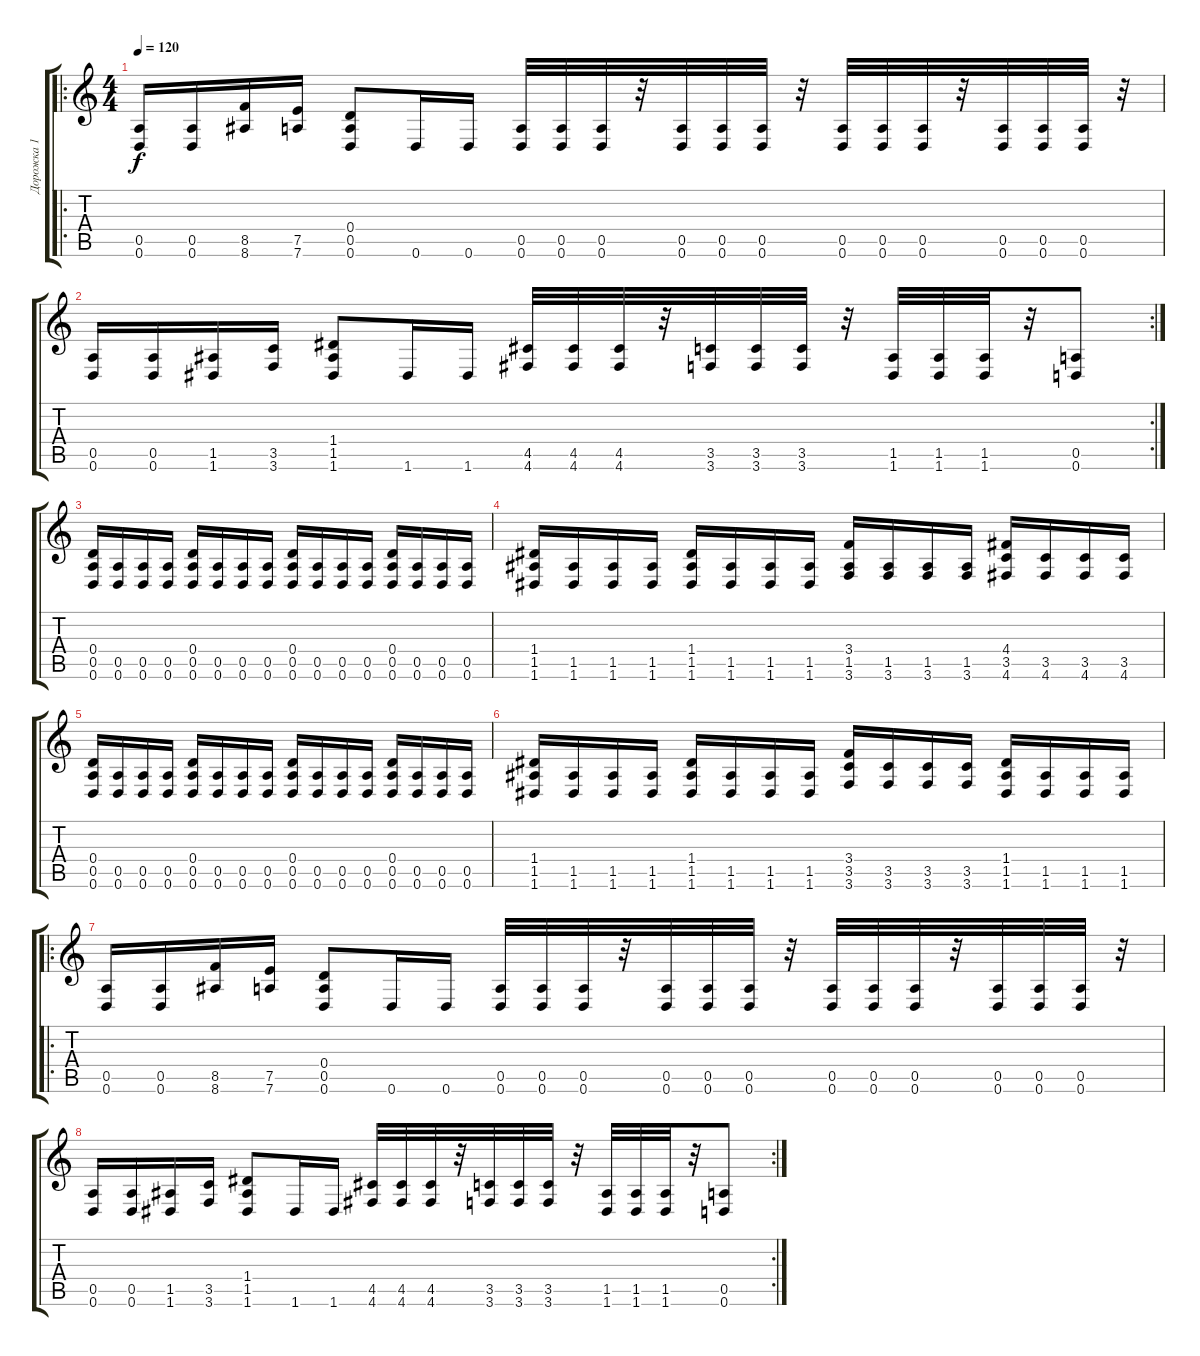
\track ("Дорожка 1" "Дорожка 1") {instrument distortionguitar}
\staff {score tabs}
\tuning (E4 B3 G3 D3 A2 D2) {hide}
\ro
\ts (4 4)
\tempo 120
\clef g2
\ks c
(0.5 0.6).16{dy f} (0.5 0.6).16 (8.5 8.6).16 (7.5 7.6).16 (0.4 0.5 0.6).8 0.6.16 0.6.16 (0.5 0.6).32 (0.5 0.6).32 (0.5 0.6).32 r.32 (0.5 0.6).32 (0.5 0.6).32 (0.5 0.6).32 r.32 (0.5 0.6).32 (0.5 0.6).32 (0.5 0.6).32 r.32 (0.5 0.6).32 (0.5 0.6).32 (0.5 0.6).32 r.32 |
\rc 2
(0.5 0.6).16 (0.5 0.6).16 (1.5 1.6).16 (3.5 3.6).16 (1.4 1.5 1.6).8 1.6.16 1.6.16 (4.5 4.6).32 (4.5 4.6).32 (4.5 4.6).32 r.32 (3.5 3.6).32 (3.5 3.6).32 (3.5 3.6).32 r.32 (1.5 1.6).32 (1.5 1.6).32 (1.5 1.6).32 r.32 (0.5 0.6).8 |
(0.4 0.5 0.6).16 (0.5 0.6).16 (0.5 0.6).16 (0.5 0.6).16 (0.4 0.5 0.6).16 (0.5 0.6).16 (0.5 0.6).16 (0.5 0.6).16 (0.4 0.5 0.6).16 (0.5 0.6).16 (0.5 0.6).16 (0.5 0.6).16 (0.4 0.5 0.6).16 (0.5 0.6).16 (0.5 0.6).16 (0.5 0.6).16 |
(1.4 1.5 1.6).16 (1.5 1.6).16 (1.5 1.6).16 (1.5 1.6).16 (1.4 1.5 1.6).16 (1.5 1.6).16 (1.5 1.6).16 (1.5 1.6).16 (3.4 1.5 3.6).16 (1.5 3.6).16 (1.5 3.6).16 (1.5 3.6).16 (4.4 3.5 4.6).16 (3.5 4.6).16 (3.5 4.6).16 (3.5 4.6).16 |
(0.4 0.5 0.6).16 (0.5 0.6).16 (0.5 0.6).16 (0.5 0.6).16 (0.4 0.5 0.6).16 (0.5 0.6).16 (0.5 0.6).16 (0.5 0.6).16 (0.4 0.5 0.6).16 (0.5 0.6).16 (0.5 0.6).16 (0.5 0.6).16 (0.4 0.5 0.6).16 (0.5 0.6).16 (0.5 0.6).16 (0.5 0.6).16 |
(1.4 1.5 1.6).16 (1.5 1.6).16 (1.5 1.6).16 (1.5 1.6).16 (1.4 1.5 1.6).16 (1.5 1.6).16 (1.5 1.6).16 (1.5 1.6).16 (3.4 3.5 3.6).16 (3.5 3.6).16 (3.5 3.6).16 (3.5 3.6).16 (1.4 1.5 1.6).16 (1.5 1.6).16 (1.5 1.6).16 (1.5 1.6).16 |
\ro
(0.5 0.6).16{volume 14} (0.5 0.6).16 (8.5 8.6).16 (7.5 7.6).16 (0.4 0.5 0.6).8 0.6.16 0.6.16 (0.5 0.6).32 (0.5 0.6).32 (0.5 0.6).32 r.32 (0.5 0.6).32 (0.5 0.6).32 (0.5 0.6).32 r.32 (0.5 0.6).32 (0.5 0.6).32 (0.5 0.6).32 r.32 (0.5 0.6).32 (0.5 0.6).32 (0.5 0.6).32 r.32 |
\rc 2
(0.5 0.6).16 (0.5 0.6).16 (1.5 1.6).16 (3.5 3.6).16 (1.4 1.5 1.6).8 1.6.16 1.6.16 (4.5 4.6).32 (4.5 4.6).32 (4.5 4.6).32 r.32 (3.5 3.6).32 (3.5 3.6).32 (3.5 3.6).32 r.32 (1.5 1.6).32 (1.5 1.6).32 (1.5 1.6).32 r.32 (0.5 0.6).8
